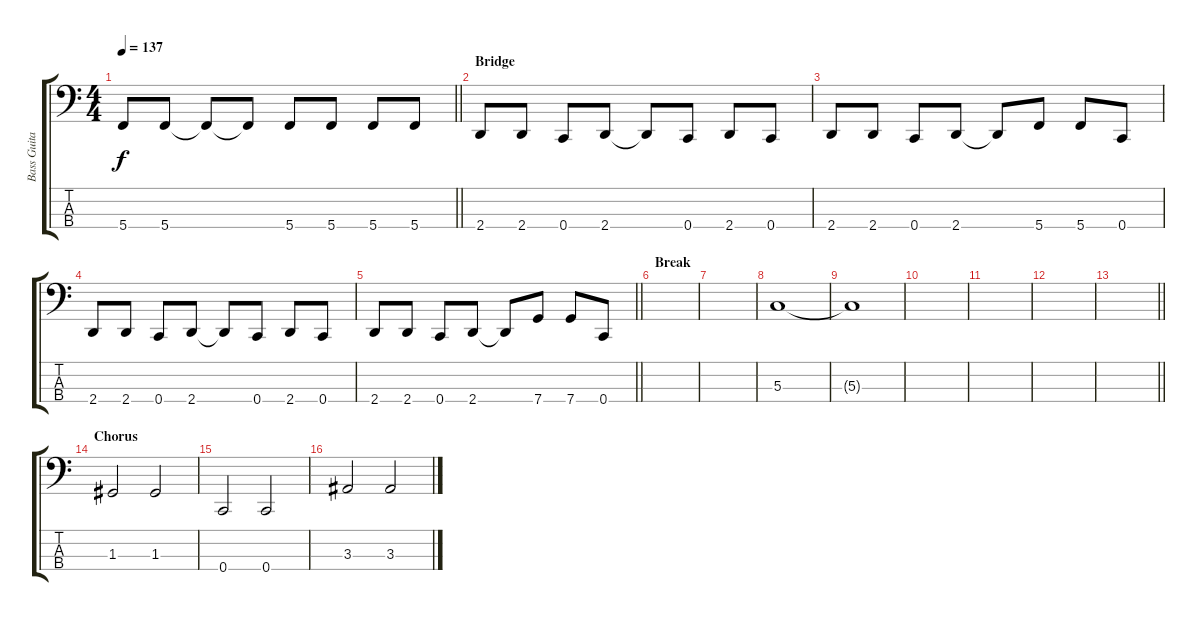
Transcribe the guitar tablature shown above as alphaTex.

\track ("Bass Guitar" "Bass Guita") {instrument electricbassfinger}
\staff {score tabs}
\tuning (F2 C2 G1 C1) {hide}
\ts (4 4)
\tempo 137
\clef f4
\barLineRight lightlight
\ks c
5.4{t}.8{dy f} 5.4.8 5.4{t}.8 5.4{t}.8 5.4.8 5.4.8 5.4.8 5.4.8 |
\section ("" "Bridge")
2.4.8 2.4.8 0.4.8 2.4.8 2.4{t}.8 0.4.8 2.4.8 0.4.8 |
2.4.8 2.4.8 0.4.8 2.4.8 2.4{t}.8 5.4.8 5.4.8 0.4.8 |
2.4.8 2.4.8 0.4.8 2.4.8 2.4{t}.8 0.4.8 2.4.8 0.4.8 |
\barLineRight lightlight
2.4.8 2.4.8 0.4.8 2.4.8 2.4{t}.8 7.4.8 7.4.8 0.4.8 |
\section ("" "Break")
|
|
5.3.1 |
5.3{t}.1 |
|
|
|
\barLineRight lightlight
|
\section ("" "Chorus")
1.3.2 1.3.2 |
0.4.2 0.4.2 |
3.3.2 3.3.2
